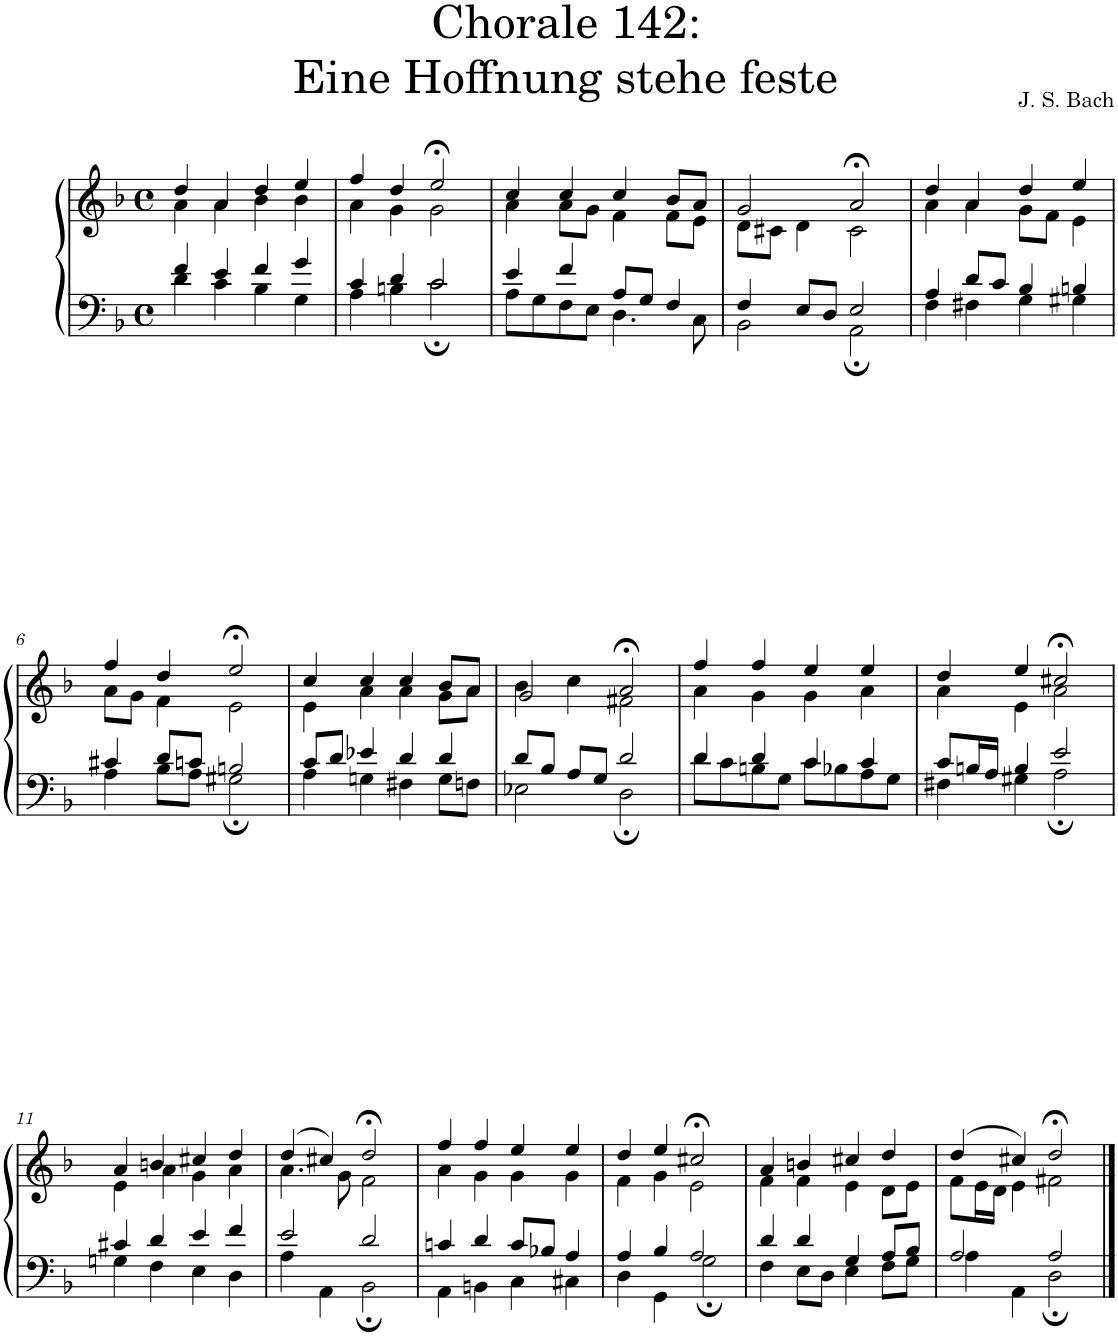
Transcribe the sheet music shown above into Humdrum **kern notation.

**kern	**kern
*part1	*part1
*staff2	*staff1
*I"S,A	*
*clefF4	*clefG2
*k[b-]	*k[b-]
*M4/4	*M4/4
*met(c)	*met(c)
=1	=1
*^	*^
4f/	4d\	4dd/	4a\
4e/	4c\	4a/	4a\
4f/	4B-\	4dd/	4b-\
4g/	4G\	4ee/	4b-\
=2	=2	=2	=2
4c/	4A\	4ff/	4a\
4d/	4Bn\	4dd/	4g\
2c/	2c;\	2ee;</	2g\
=3	=3	=3	=3
4e/	8A\L	4cc/	4a\
.	8G\	.	.
4f/	8F\	4cc/	8a\L
.	8E\J	.	8g\J
8A/L	4.D\	4cc/	4f\
8G/J	.	.	.
4F/	.	8b-/L	8f\L
.	8C\	8a/J	8e\J
=4	=4	=4	=4
4F/	2BB-\	2g/	8d\L
.	.	.	8c#X\J
8E/L	.	.	4d\
8D/J	.	.	.
2E/	2AA;\	2a;</	2c#\
=5	=5	=5	=5
4A/	4F\	4dd/	4a\
8d/L	4F#X\	4a/	4a\
8c/J	.	.	.
4B-/	4G\	4dd/	8g\L
.	.	.	8f\J
4Bn/	4G#X\	4ee/	4e\
!!LO:LB:g=z	!!
=6	=6	=6	=6
4c#X/	4A\	4ff/	8a\L
.	.	.	8g\J
8d/L	8B-\L	4dd/	4f\
8cn/J	8A\J	.	.
2Bn/	2G#X;\	2ee;</	2e\
=7	=7	=7	=7
8c/L	4A\	4cc/	4e\
8d/J	.	.	.
4e-X/	4Gn\	4cc/	4a\
4d/	4F#X\	4cc/	4a\
4d/	8G\L	8b-/L	8g\L
.	8Fn\J	8a/J	8a\J
=8	=8	=8	=8
8d/L	2E-X\	2g/	4b-\
8B-/J	.	.	.
8A/L	.	.	4cc\
8G/J	.	.	.
2d/	2D;\	2a;</	2f#X\
=9	=9	=9	=9
4d/	8d\L	4ff/	4a\
.	8c\	.	.
4d/	8Bn\	4ff/	4g\
.	8G\J	.	.
4c/	8c\L	4ee/	4g\
.	8B-X\	.	.
4c/	8A\	4ee/	4a\
.	8G\J	.	.
=10	=10	=10	=10
8c/L	4F#X\	4dd/	4a\
16Bn/L	.	.	.
16A/JJ	.	.	.
4B/	4G#X\	4ee/	4e\
2e/	2A;\	2cc#X;</	2a\
!!LO:LB:g=z	!!
=11	=11	=11	=11
4c#X/	4Gn\	4a/	4e\
4d/	4F\	4bn/	4a\
4e/	4E\	4cc#X/	4g\
4f/	4D\	4dd/	4a\
=12	=12	=12	=12
2e/	4A\	(>4dd/	4.a\
.	4AA\	4cc#X/)	.
.	.	.	8g\
2d/	2BB-;\	2dd;</	2f\
=13	=13	=13	=13
4cn/	4AA\	4ff/	4a\
4d/	4BBn\	4ff/	4g\
8c/L	4C\	4ee/	4g\
8B-X/J	.	.	.
4A/	4C#X\	4ee/	4g\
=14	=14	=14	=14
4A/	4D\	4dd/	4f\
4B-/	4GG\	4ee/	4g\
2A/	2G;\	2cc#X;</	2e\
=15	=15	=15	=15
4d/	4F\	4a/	4f\
4d/	8E\L	4bn/	4f\
.	8D\J	.	.
4G/	4E\	4cc#X/	4e\
8A/L	8F\L	4dd/	8d\L
8B-/J	8G\J	.	8e\J
=16	=16	=16	=16
2A/	4A\	(>4dd/	8f\L
.	.	.	16e\L
.	.	.	16d\JJ
.	4AA\	4cc#X/)	4e\
2A/	2D;\	2dd;</	2f#X\
*v	*v	*	*
*	*v	*v
==	==
*-	*-
